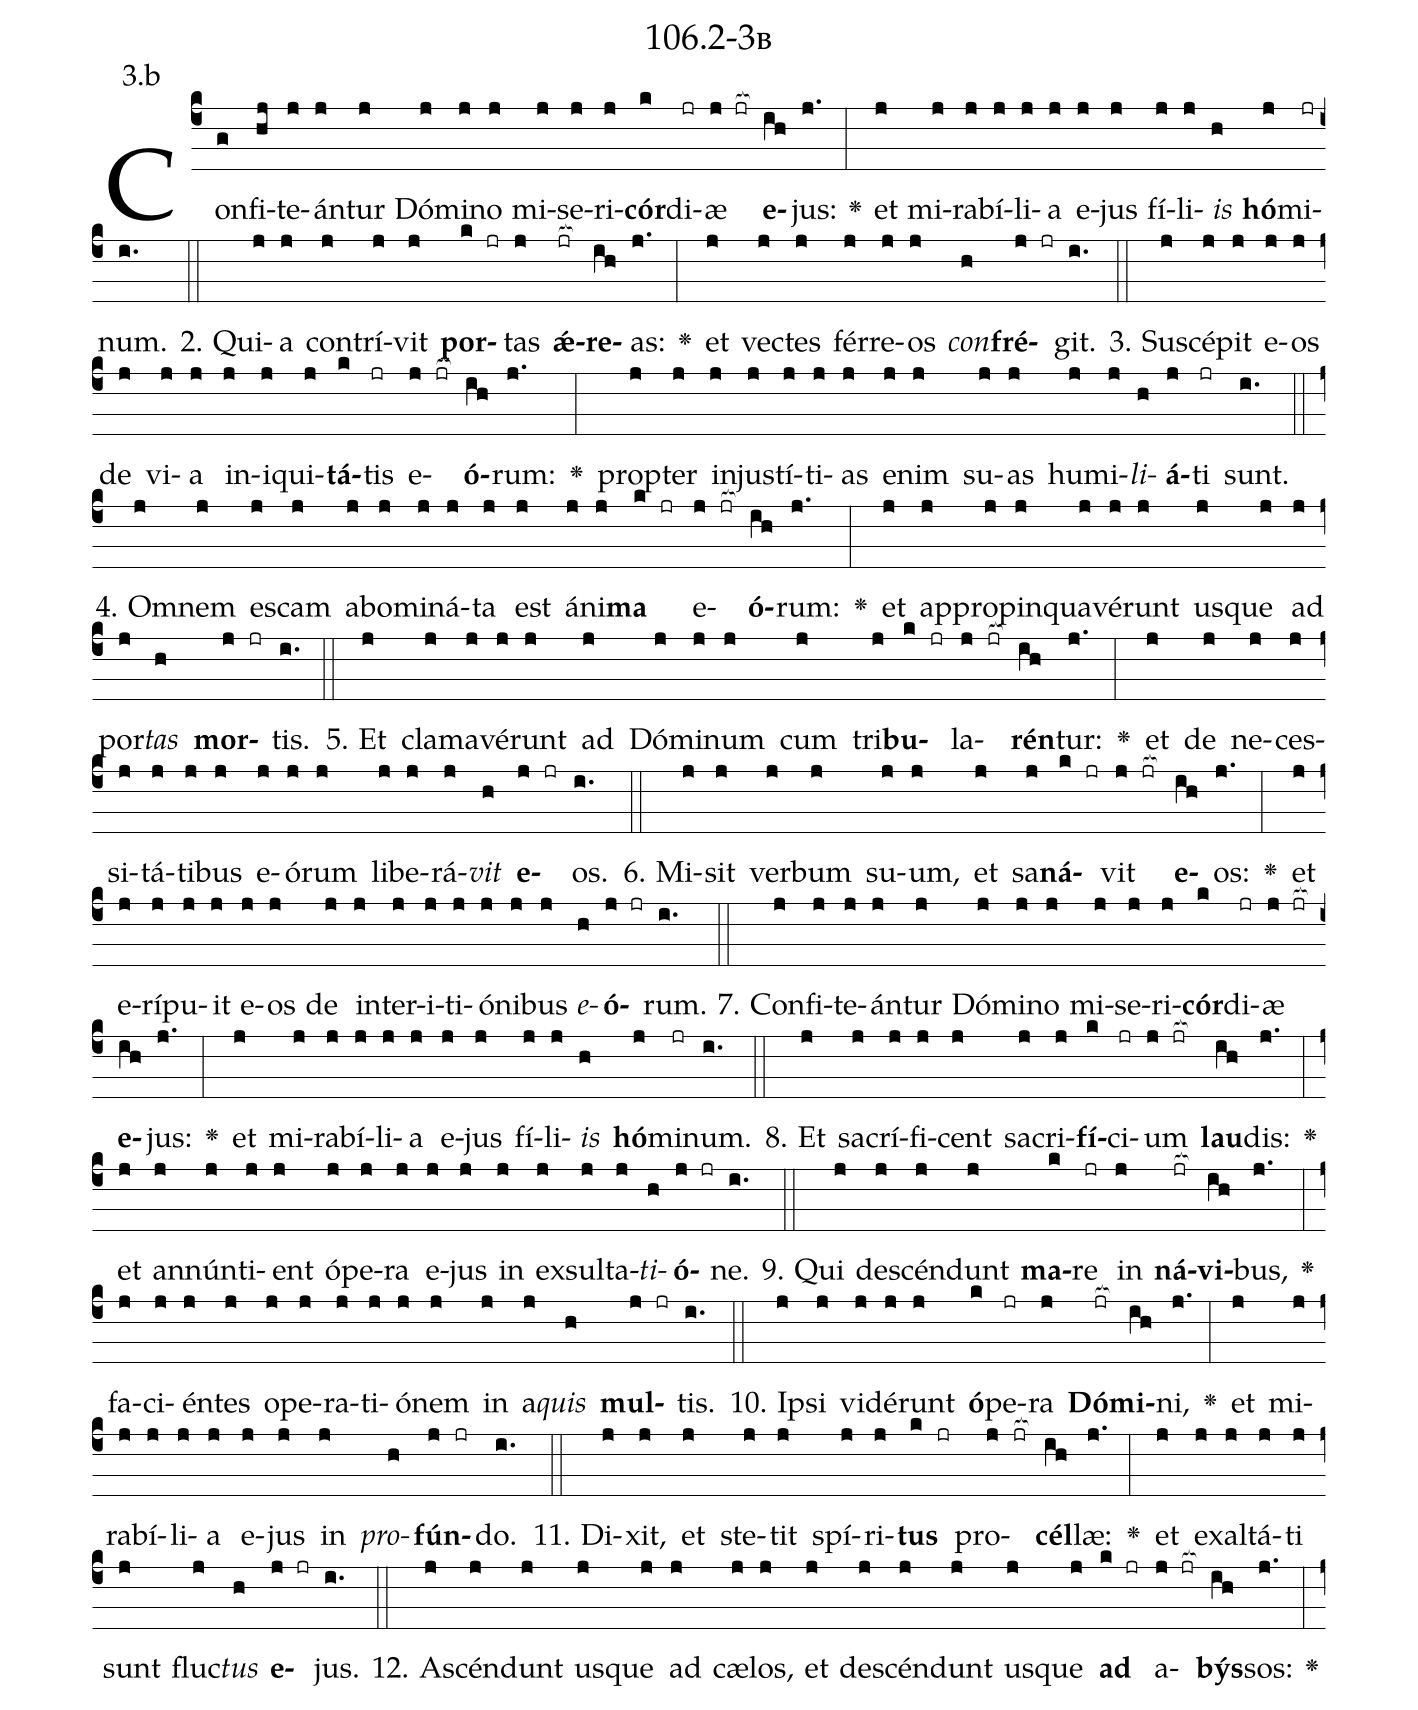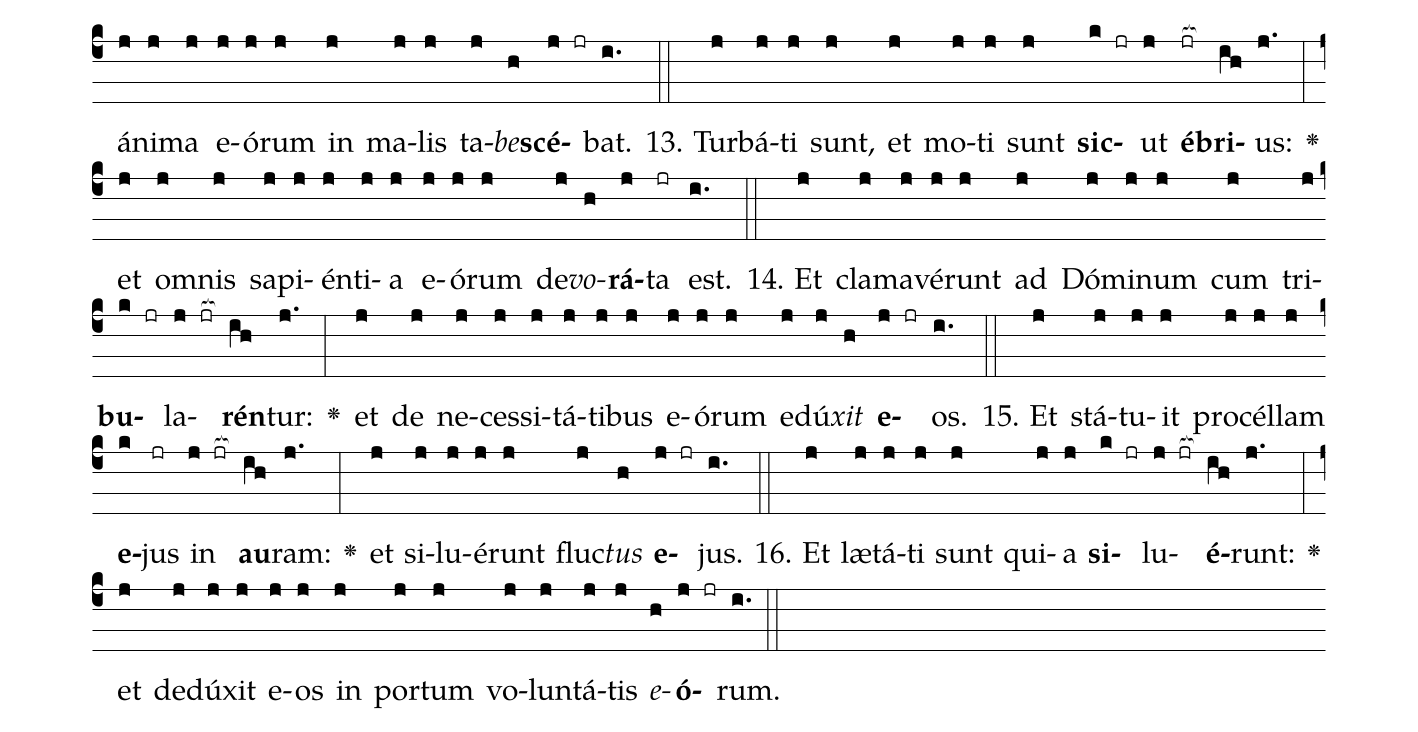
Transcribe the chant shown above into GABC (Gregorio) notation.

name: 106.2-3b;
annotation: 3.b;
%%
(c4)Con(g)fi(hj)te(j)án(j)tur(j) Dó(j)mi(j)no(j) mi(j)se(j)ri(j)<b>cór</b>(k)di(jr)æ(j jr[ocb:1{]) <b>e</b>(ih[ocb:0}])jus:(j.) <v>\greheightstar</v>(:) et(j) mi(j)ra(j)bí(j)li(j)a(j) e(j)jus(j) fí(j)li(j)<i>is</i>(h) <b>hó</b>(j)mi(jr)num.(i.) (::)
2. Qui(j)a(j) con(j)trí(j)vit(j) <b>por</b>(k jr)tas(j) <b>ǽ</b>(jr[ocb:1{])<b>re</b>(ih[ocb:0}])as:(j.) <v>\greheightstar</v>(:) et(j) vec(j)tes(j) fér(j)re(j)os(j) <i>con</i>(h)<b>fré</b>(j jr)git.(i.) (::)
3. Su(j)scé(j)pit(j) e(j)os(j) de(j) vi(j)a(j) in(j)i(j)qui(j)<b>tá</b>(k)tis(jr) e(j jr[ocb:1{])<b>ó</b>(ih[ocb:0}])rum:(j.) <v>\greheightstar</v>(:) prop(j)ter(j) in(j)jus(j)tí(j)ti(j)as(j) e(j)nim(j) su(j)as(j) hu(j)mi(j)<i>li</i>(h)<b>á</b>(j)ti(jr) sunt.(i.) (::)
4. Om(j)nem(j) es(j)cam(j) ab(j)o(j)mi(j)ná(j)ta(j) est(j) á(j)ni(j)<b>ma</b>(k jr) e(j jr[ocb:1{])<b>ó</b>(ih[ocb:0}])rum:(j.) <v>\greheightstar</v>(:) et(j) ap(j)pro(j)pin(j)qua(j)vé(j)runt(j) us(j)que(j) ad(j) por(j)<i>tas</i>(h) <b>mor</b>(j jr)tis.(i.) (::)
5. Et(j) cla(j)ma(j)vé(j)runt(j) ad(j) Dó(j)mi(j)num(j) cum(j) tri(j)<b>bu</b>(k jr)la(j jr[ocb:1{])<b>rén</b>(ih[ocb:0}])tur:(j.) <v>\greheightstar</v>(:) et(j) de(j) ne(j)ces(j)si(j)tá(j)ti(j)bus(j) e(j)ó(j)rum(j) li(j)be(j)rá(j)<i>vit</i>(h) <b>e</b>(j jr)os.(i.) (::)
6. Mi(j)sit(j) ver(j)bum(j) su(j)um,(j) et(j) sa(j)<b>ná</b>(k jr)vit(j jr[ocb:1{]) <b>e</b>(ih[ocb:0}])os:(j.) <v>\greheightstar</v>(:) et(j) e(j)rí(j)pu(j)it(j) e(j)os(j) de(j) in(j)ter(j)i(j)ti(j)ó(j)ni(j)bus(j) <i>e</i>(h)<b>ó</b>(j jr)rum.(i.) (::)
7. Con(j)fi(j)te(j)án(j)tur(j) Dó(j)mi(j)no(j) mi(j)se(j)ri(j)<b>cór</b>(k)di(jr)æ(j jr[ocb:1{]) <b>e</b>(ih[ocb:0}])jus:(j.) <v>\greheightstar</v>(:) et(j) mi(j)ra(j)bí(j)li(j)a(j) e(j)jus(j) fí(j)li(j)<i>is</i>(h) <b>hó</b>(j)mi(jr)num.(i.) (::)
8. Et(j) sa(j)crí(j)fi(j)cent(j) sa(j)cri(j)<b>fí</b>(k)ci(jr)um(j jr[ocb:1{]) <b>lau</b>(ih[ocb:0}])dis:(j.) <v>\greheightstar</v>(:) et(j) an(j)nún(j)ti(j)ent(j) ó(j)pe(j)ra(j) e(j)jus(j) in(j) ex(j)sul(j)ta(j)<i>ti</i>(h)<b>ó</b>(j jr)ne.(i.) (::)
9. Qui(j) de(j)scén(j)dunt(j) <b>ma</b>(k)re(jr) in(j) <b>ná</b>(jr[ocb:1{])<b>vi</b>(ih[ocb:0}])bus,(j.) <v>\greheightstar</v>(:) fa(j)ci(j)én(j)tes(j) o(j)pe(j)ra(j)ti(j)ó(j)nem(j) in(j) a(j)<i>quis</i>(h) <b>mul</b>(j jr)tis.(i.) (::)
10. Ip(j)si(j) vi(j)dé(j)runt(j) <b>ó</b>(k)pe(jr)ra(j) <b>Dó</b>(jr[ocb:1{])<b>mi</b>(ih[ocb:0}])ni,(j.) <v>\greheightstar</v>(:) et(j) mi(j)ra(j)bí(j)li(j)a(j) e(j)jus(j) in(j) <i>pro</i>(h)<b>fún</b>(j jr)do.(i.) (::)
11. Di(j)xit,(j) et(j) ste(j)tit(j) spí(j)ri(j)<b>tus</b>(k jr) pro(j jr[ocb:1{])<b>cél</b>(ih[ocb:0}])læ:(j.) <v>\greheightstar</v>(:) et(j) ex(j)al(j)tá(j)ti(j) sunt(j) fluc(j)<i>tus</i>(h) <b>e</b>(j jr)jus.(i.) (::)
12. A(j)scén(j)dunt(j) us(j)que(j) ad(j) cæ(j)los,(j) et(j) de(j)scén(j)dunt(j) us(j)que(j) <b>ad</b>(k jr) a(j jr[ocb:1{])<b>býs</b>(ih[ocb:0}])sos:(j.) <v>\greheightstar</v>(:) á(j)ni(j)ma(j) e(j)ó(j)rum(j) in(j) ma(j)lis(j) ta(j)<i>be</i>(h)<b>scé</b>(j jr)bat.(i.) (::)
13. Tur(j)bá(j)ti(j) sunt,(j) et(j) mo(j)ti(j) sunt(j) <b>sic</b>(k jr)ut(j) <b>é</b>(jr[ocb:1{])<b>bri</b>(ih[ocb:0}])us:(j.) <v>\greheightstar</v>(:) et(j) om(j)nis(j) sa(j)pi(j)én(j)ti(j)a(j) e(j)ó(j)rum(j) de(j)<i>vo</i>(h)<b>rá</b>(j)ta(jr) est.(i.) (::)
14. Et(j) cla(j)ma(j)vé(j)runt(j) ad(j) Dó(j)mi(j)num(j) cum(j) tri(j)<b>bu</b>(k jr)la(j jr[ocb:1{])<b>rén</b>(ih[ocb:0}])tur:(j.) <v>\greheightstar</v>(:) et(j) de(j) ne(j)ces(j)si(j)tá(j)ti(j)bus(j) e(j)ó(j)rum(j) e(j)dú(j)<i>xit</i>(h) <b>e</b>(j jr)os.(i.) (::)
15. Et(j) stá(j)tu(j)it(j) pro(j)cél(j)lam(j) <b>e</b>(k)jus(jr) in(j jr[ocb:1{]) <b>au</b>(ih[ocb:0}])ram:(j.) <v>\greheightstar</v>(:) et(j) si(j)lu(j)é(j)runt(j) fluc(j)<i>tus</i>(h) <b>e</b>(j jr)jus.(i.) (::)
16. Et(j) læ(j)tá(j)ti(j) sunt(j) qui(j)a(j) <b>si</b>(k jr)lu(j jr[ocb:1{])<b>é</b>(ih[ocb:0}])runt:(j.) <v>\greheightstar</v>(:) et(j) de(j)dú(j)xit(j) e(j)os(j) in(j) por(j)tum(j) vo(j)lun(j)tá(j)tis(j) <i>e</i>(h)<b>ó</b>(j jr)rum.(i.) (::)
